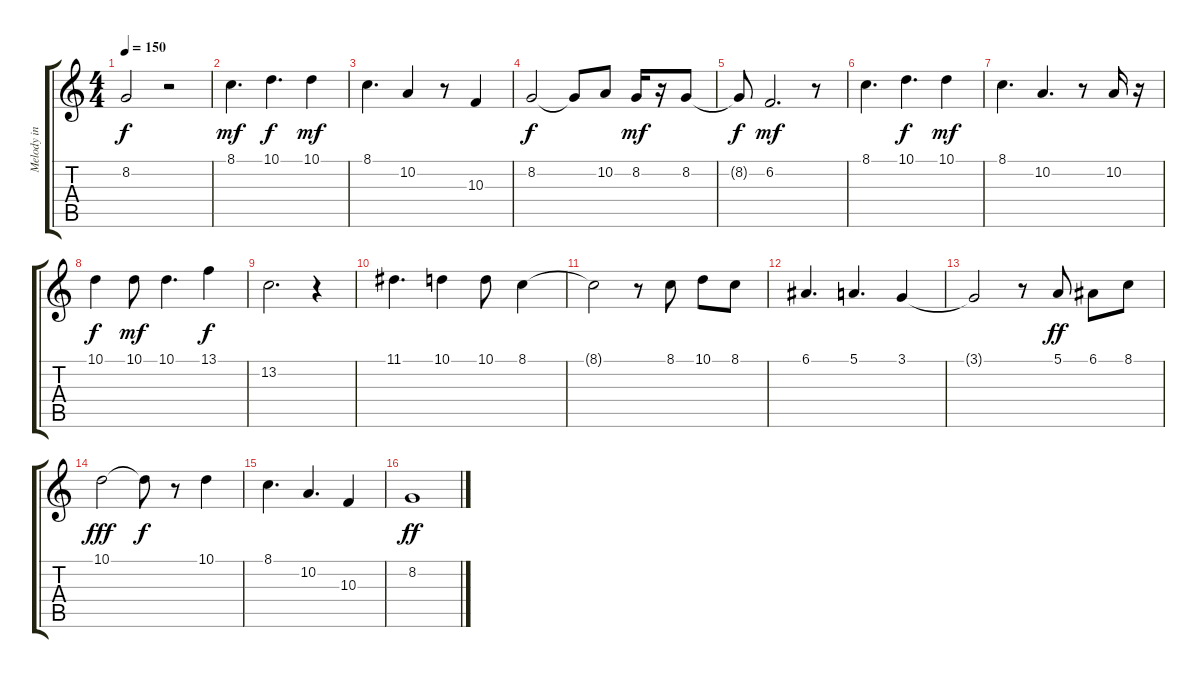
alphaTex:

\track ("Melody in " "Melody in ") {instrument trumpet}
\staff {score tabs}
\tuning (E4 B3 G3 D3 A2 E2) {hide}
\ts (4 4)
\tempo 150
\clef g2
\ks c
8.2{t}.2{dy f} r.2 |
8.1.4{d dy mf} 10.1.4{d dy f} 10.1.4{dy mf} |
8.1.4{d} 10.2.4 r.8 10.3.4 |
8.2.2{dy f} 8.2{t}.8 10.2.8 8.2.16{dy mf} r.16 8.2.8 |
8.2{t}.8{dy f} 6.2.2{d dy mf} r.8 |
8.1.4{d} 10.1.4{d dy f} 10.1.4{dy mf} |
8.1.4{d} 10.2.4{d} r.8 10.2.16 r.16 |
10.1.4{dy f} 10.1.8{dy mf} 10.1.4{d} 13.1.4{dy f} |
13.2.2{d} r.4 |
11.1.4{d} 10.1.4 10.1.8 8.1.4 |
8.1{t}.2 r.8 8.1.8 10.1.8 8.1.8 |
6.1.4{d} 5.1.4{d} 3.1.4 |
3.1{t}.2 r.8 5.1.8{dy ff} 6.1.8 8.1.8 |
10.1.2{dy fff} 10.1{t}.8{dy f} r.8 10.1.4 |
8.1.4{d} 10.2.4{d} 10.3.4 |
8.2.1{dy ff}
